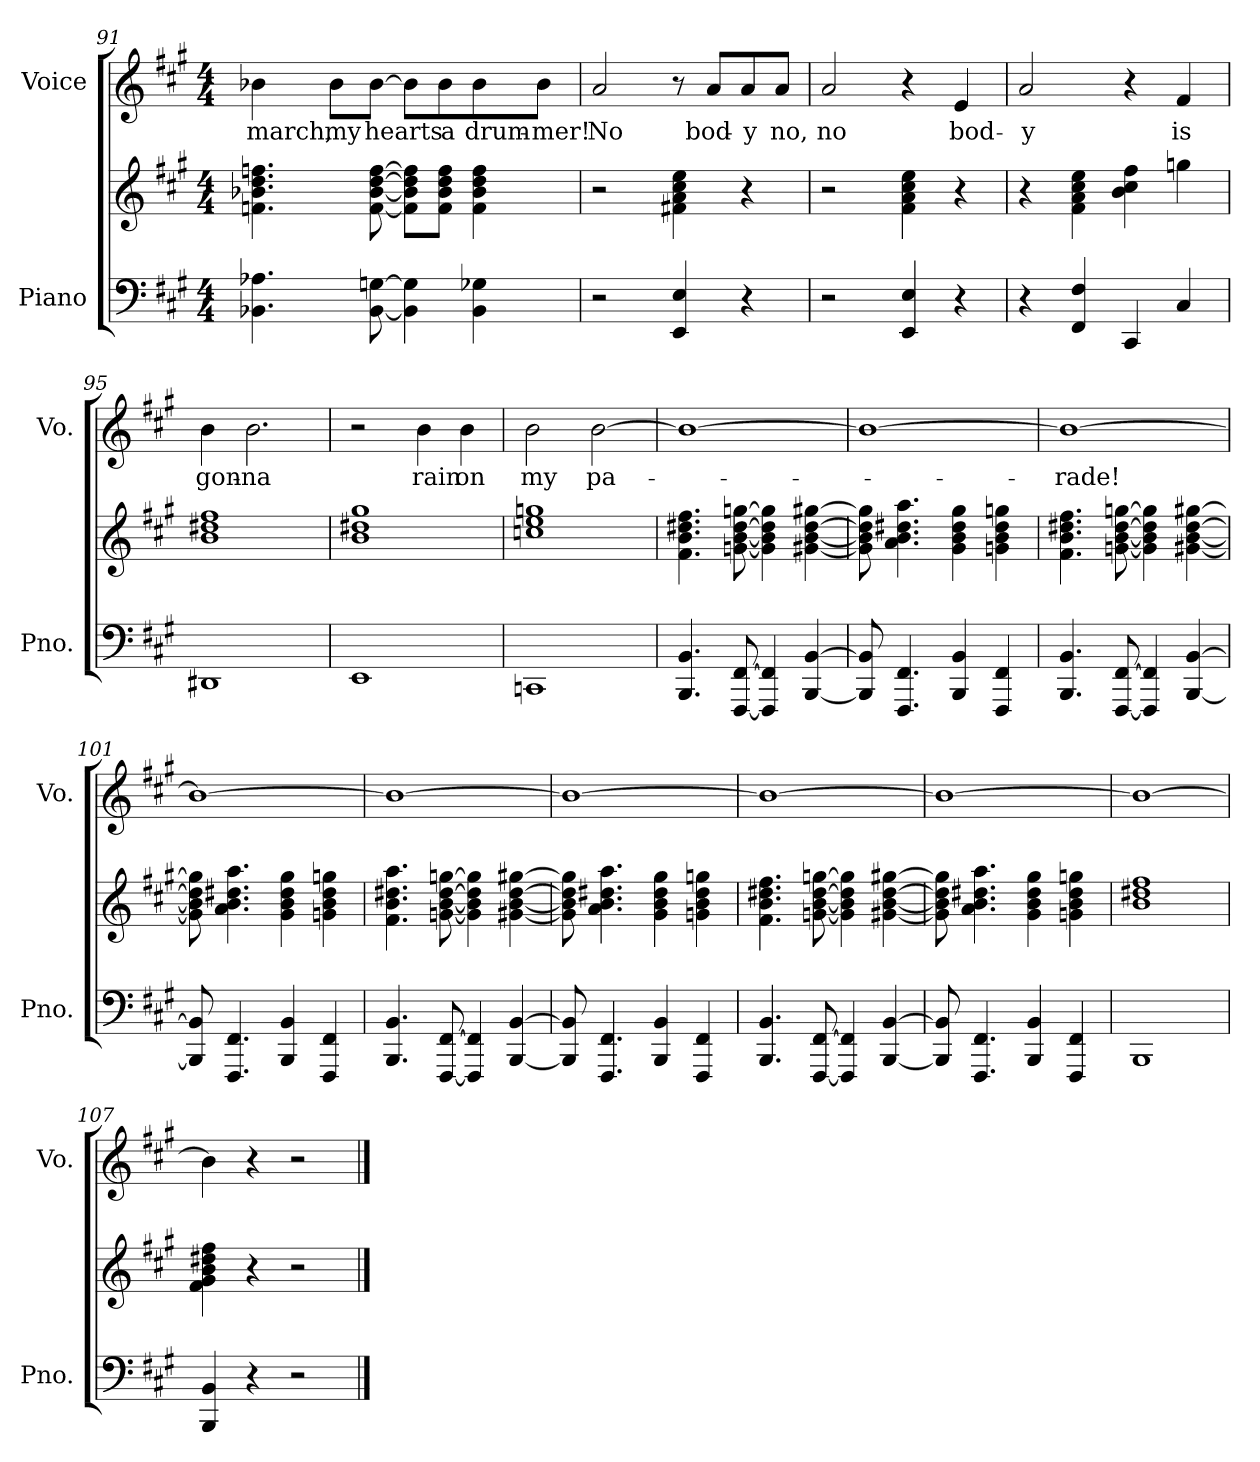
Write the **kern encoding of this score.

**kern	**kern	**kern	**text
*part2	*part2	*part1	*part1
*staff3	*staff2	*staff1	*staff1
*I"Piano	*	*I"Voice	*
*I'Pno.	*	*I'Vo.	*
!!LO:LB:g=z
*clefF4	*clefG2	*clefG2	*
*k[f#c#g#]	*k[f#c#g#]	*k[f#c#g#]	*
*M4/4	*M4/4	*M4/4	*
=91	=91	=91	=91
!	!	!	!LO:LY:b
4.BB-X\ 4.A-X\	4.fn\ 4.b-X\ 4.dd\ 4.ffn\	4b-X\	march,
!	!	!	!LO:LY:b
.	.	8b-\L	my
!	!	!	!LO:LY:b
[8BB-\ [8Gn\	[8f\ [8b-\ [8dd\ [8ff\	[8b-\J	hearts
4BB-\] 4G\]	8f\] 8b-\] 8dd\] 8ff\]L	8b-\L]	.
!	!	!	!LO:LY:b
.	8f\ 8b-\ 8dd\ 8ff\J	8b-\	a
!	!	!	!LO:LY:b
4BB-\ 4G-X\	4f\ 4b-\ 4dd\ 4ff\	8b-\	drum-
!	!	!	!LO:LY:b
.	.	8b-\J	-mer!
!!LO:LB:g=z
=92	=92	=92	=92
!	!	!	!LO:LY:b
2r	2r	2a/	No
4EE/ 4E/	4f#X\ 4a\ 4cc#\ 4ee\	8r	.
!	!	!	!LO:LY:b
.	.	8a/L	bod-
!	!	!	!LO:LY:b
4r	4r	8a/	-y
!	!	!	!LO:LY:b
.	.	8a/J	no,
=93	=93	=93	=93
!	!	!	!LO:LY:b
2r	2r	2a/	no
4EE/ 4E/	4f#\ 4a\ 4cc#\ 4ee\	4r	.
!	!	!	!LO:LY:b
4r	4r	4e/	bod-
=94	=94	=94	=94
!	!	!	!LO:LY:b
4r	4r	2a/	-y
4FF#/ 4F#/	4f#\ 4a\ 4cc#\ 4ee\	.	.
4CC#/	4b\ 4cc#\ 4ff#\	4r	.
!	!	!	!LO:LY:b
4C#/	4ggn\	4f#/	is
=95	=95	=95	=95
!	!	!	!LO:LY:b
1DD#X	1b 1dd#X 1ff#	4b\	gon-
!	!	!	!LO:LY:b
.	.	2.b\	-na
!!LO:PB:g=z
=96	=96	=96	=96
1EE	1b 1dd#X 1gg#	2r	.
!	!	!	!LO:LY:b
.	.	4b\	rain
!	!	!	!LO:LY:b
.	.	4b\	on
=97	=97	=97	=97
!	!	!	!LO:LY:b
1CCn	1ccn 1ee 1ggn	2b\	my
!	!	!	!LO:LY:b
.	.	[2b\	pa-
=98	=98	=98	=98
4.BBB/ 4.BB/	4.f#\ 4.b\ 4.dd#X\ 4.ff#\	1b_	.
[8FFF#/ [8FF#/	[8gn\ [8b\ [8dd#\ [8ggn\	.	.
4FFF#/] 4FF#/]	4g\] 4b\] 4dd#\] 4gg\]	.	.
[4BBB/ [4BB/	[4g#X\ [4b\ [4dd#\ [4gg#X\	.	.
=99	=99	=99	=99
8BBB/] 8BB/]	8g#\] 8b\] 8dd#\] 8gg#\]	1b_	.
4.FFF#/ 4.FF#/	4.a\ 4.b\ 4.dd#X\ 4.aa\	.	.
4BBB/ 4BB/	4g#\ 4b\ 4dd#\ 4gg#\	.	.
4FFF#/ 4FF#/	4gn\ 4b\ 4dd#\ 4ggn\	.	.
!!LO:LB:g=z
=100	=100	=100	=100
!	!	!	!LO:LY:b
4.BBB/ 4.BB/	4.f#\ 4.b\ 4.dd#X\ 4.ff#\	1b_	-rade!
[8FFF#/ [8FF#/	[8gn\ [8b\ [8dd#\ [8ggn\	.	.
4FFF#/] 4FF#/]	4g\] 4b\] 4dd#\] 4gg\]	.	.
[4BBB/ [4BB/	[4g#X\ [4b\ [4dd#\ [4gg#X\	.	.
=101	=101	=101	=101
8BBB/] 8BB/]	8g#\] 8b\] 8dd#\] 8gg#\]	1b_	.
4.FFF#/ 4.FF#/	4.a\ 4.b\ 4.dd#X\ 4.aa\	.	.
4BBB/ 4BB/	4g#\ 4b\ 4dd#\ 4gg#\	.	.
4FFF#/ 4FF#/	4gn\ 4b\ 4dd#\ 4ggn\	.	.
=102	=102	=102	=102
4.BBB/ 4.BB/	4.f#\ 4.b\ 4.dd#X\ 4.aa\	1b_	.
[8FFF#/ [8FF#/	[8gn\ [8b\ [8dd#\ [8ggn\	.	.
4FFF#/] 4FF#/]	4g\] 4b\] 4dd#\] 4gg\]	.	.
[4BBB/ [4BB/	[4g#X\ [4b\ [4dd#\ [4gg#X\	.	.
=103	=103	=103	=103
8BBB/] 8BB/]	8g#\] 8b\] 8dd#\] 8gg#\]	1b_	.
4.FFF#/ 4.FF#/	4.a\ 4.b\ 4.dd#X\ 4.aa\	.	.
4BBB/ 4BB/	4g#\ 4b\ 4dd#\ 4gg#\	.	.
4FFF#/ 4FF#/	4gn\ 4b\ 4dd#\ 4ggn\	.	.
!!LO:LB:g=z
=104	=104	=104	=104
4.BBB/ 4.BB/	4.f#\ 4.b\ 4.dd#X\ 4.ff#\	1b_	.
[8FFF#/ [8FF#/	[8gn\ [8b\ [8dd#\ [8ggn\	.	.
4FFF#/] 4FF#/]	4g\] 4b\] 4dd#\] 4gg\]	.	.
[4BBB/ [4BB/	[4g#X\ [4b\ [4dd#\ [4gg#X\	.	.
=105	=105	=105	=105
8BBB/] 8BB/]	8g#\] 8b\] 8dd#\] 8gg#\]	1b_	.
4.FFF#/ 4.FF#/	4.a\ 4.b\ 4.dd#X\ 4.aa\	.	.
4BBB/ 4BB/	4g#\ 4b\ 4dd#\ 4gg#\	.	.
4FFF#/ 4FF#/	4gn\ 4b\ 4dd#\ 4ggn\	.	.
=106	=106	=106	=106
1BBB	1b 1dd#X 1ff#	1b_	.
=107	=107	=107	=107
4BBB/ 4BB/	4f#\ 4g#\ 4b\ 4dd#X\ 4ff#\	4b\]	.
4r	4r	4r	.
2r	2r	2r	.
==	==	==	==
*-	*-	*-	*-
